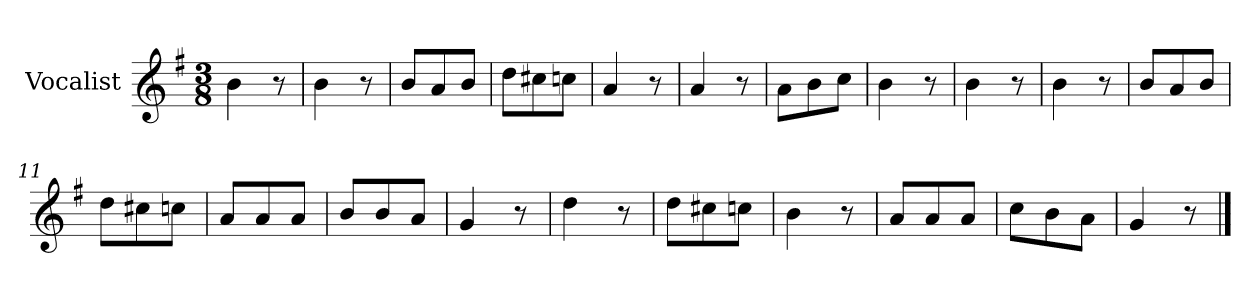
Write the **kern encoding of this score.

**kern
*part1
*staff1
*I"Vocalist
*k[f#]
*G:
*M3/8
=
4b
8r
=1
4b
8r
=2
8bL
8a
8bJ
=3
8ddL
8cc#X
8ccnJ
=4
4a
8r
=5
4a
8r
=6
8aL
8b
8ccJ
=7
4b
8r
=8
4b
8r
=9
4b
8r
=10
8bL
8a
8bJ
=11
8ddL
8cc#X
8ccnJ
=12
8aL
8a
8aJ
=13
8bL
8b
8aJ
=14
4g
8r
=15
4dd
8r
=16
8ddL
8cc#X
8ccnJ
=17
4b
8r
=18
8aL
8a
8aJ
=19
8ccL
8b
8aJ
=20
4g
8r
==
*-
